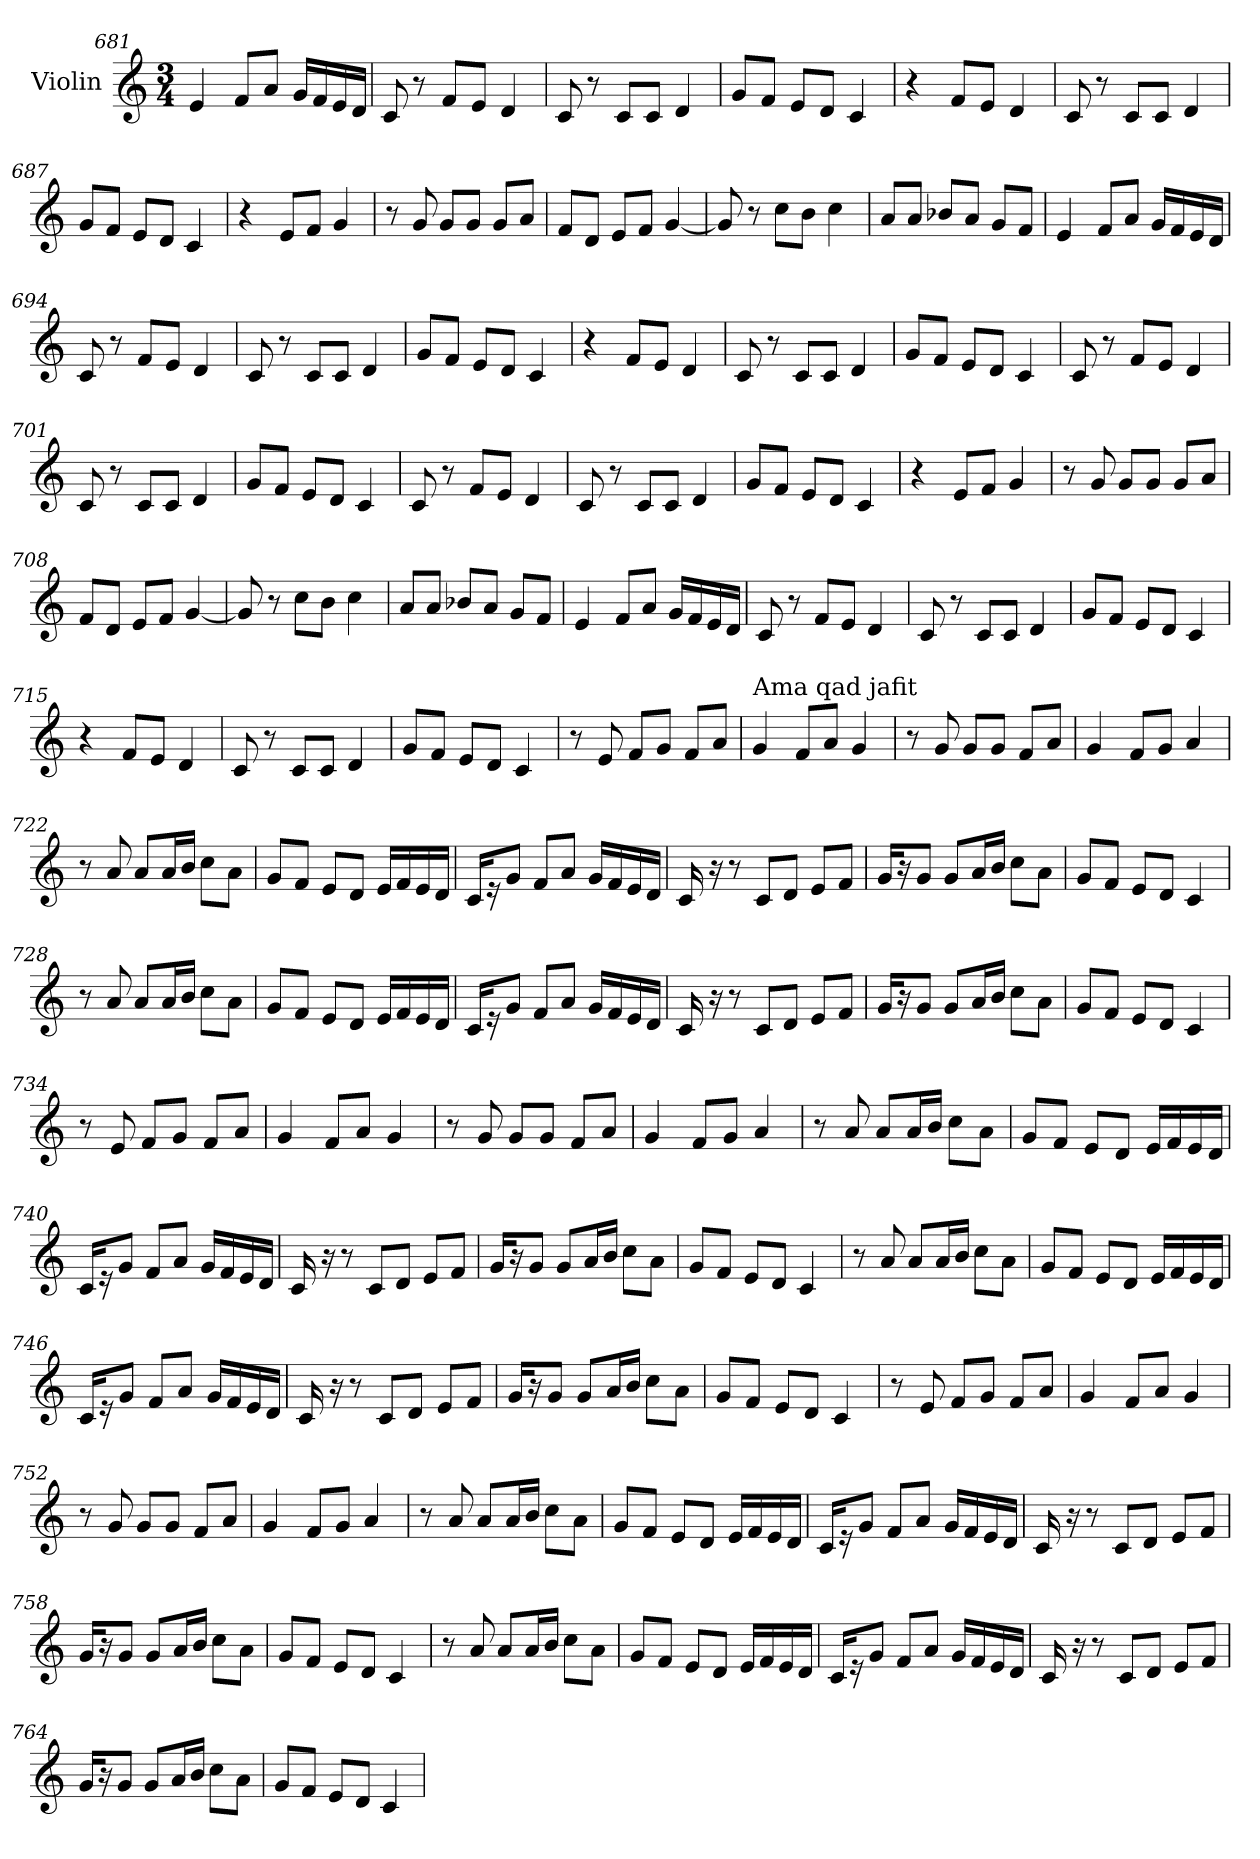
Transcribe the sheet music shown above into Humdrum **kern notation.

**kern
*part1
*staff1
*I"Violin
*clefG2
*k[]
*M3/4
=681
4e/
8f/L
8a/J
16g/LL
16f/
16e/
16d/JJ
=682
8c/
8r
8f/L
8e/J
4d/
=683
8c/
8r
8c/L
8c/J
4d/
!!LO:LB:g=z
=684
8g/L
8f/J
8e/L
8d/J
4c/
=685
4r
8f/L
8e/J
4d/
=686
8c/
8r
8c/L
8c/J
4d/
=687
8g/L
8f/J
8e/L
8d/J
4c/
=688
4r
8e/L
8f/J
4g/
=689
8r
8g/
8g/L
8g/J
8g/L
8a/J
!!LO:LB:g=z
=690
8f/L
8d/J
8e/L
8f/J
[4g/
=691
8g/]
8r
8cc\L
8b\J
4cc\
=692
8a/L
8a/J
8b-X/L
8a/J
8g/L
8f/J
=693
4e/
8f/L
8a/J
16g/LL
16f/
16e/
16d/JJ
=694
8c/
8r
8f/L
8e/J
4d/
=695
8c/
8r
8c/L
8c/J
4d/
!!LO:LB:g=z
=696
8g/L
8f/J
8e/L
8d/J
4c/
=697
4r
8f/L
8e/J
4d/
=698
8c/
8r
8c/L
8c/J
4d/
=699
8g/L
8f/J
8e/L
8d/J
4c/
=700
8c/
8r
8f/L
8e/J
4d/
=701
8c/
8r
8c/L
8c/J
4d/
!!LO:PB:g=z
=702
8g/L
8f/J
8e/L
8d/J
4c/
=703
8c/
8r
8f/L
8e/J
4d/
=704
8c/
8r
8c/L
8c/J
4d/
=705
8g/L
8f/J
8e/L
8d/J
4c/
=706
4r
8e/L
8f/J
4g/
=707
8r
8g/
8g/L
8g/J
8g/L
8a/J
!!LO:LB:g=z
=708
8f/L
8d/J
8e/L
8f/J
[4g/
=709
8g/]
8r
8cc\L
8b\J
4cc\
=710
8a/L
8a/J
8b-X/L
8a/J
8g/L
8f/J
=711
4e/
8f/L
8a/J
16g/LL
16f/
16e/
16d/JJ
=712
8c/
8r
8f/L
8e/J
4d/
=713
8c/
8r
8c/L
8c/J
4d/
!!LO:LB:g=z
=714
8g/L
8f/J
8e/L
8d/J
4c/
=715
4r
8f/L
8e/J
4d/
=716
8c/
8r
8c/L
8c/J
4d/
=717
8g/L
8f/J
8e/L
8d/J
4c/
=718
8r
8e/
8f/L
8g/J
8f/L
8a/J
=719
!LO:TX:a:t=Ama qad jafit
4g/
8f/L
8a/J
4g/
!!LO:LB:g=z
=720
8r
8g/
8g/L
8g/J
8f/L
8a/J
=721
4g/
8f/L
8g/J
4a/
=722
8r
8a/
8a/L
16a/L
16b/JJ
8cc\L
8a\J
=723
8g/L
8f/J
8e/L
8d/J
16e/LL
16f/
16e/
16d/JJ
=724
16c/KL
16r
8g/J
8f/L
8a/J
16g/LL
16f/
16e/
16d/JJ
!!LO:LB:g=z
=725
16c/
16r
8r
8c/L
8d/J
8e/L
8f/J
=726
16g/KL
16r
8g/J
8g/L
16a/L
16b/JJ
8cc\L
8a\J
=727
8g/L
8f/J
8e/L
8d/J
4c/
=728
8r
8a/
8a/L
16a/L
16b/JJ
8cc\L
8a\J
=729
8g/L
8f/J
8e/L
8d/J
16e/LL
16f/
16e/
16d/JJ
!!LO:LB:g=z
=730
16c/KL
16r
8g/J
8f/L
8a/J
16g/LL
16f/
16e/
16d/JJ
=731
16c/
16r
8r
8c/L
8d/J
8e/L
8f/J
=732
16g/KL
16r
8g/J
8g/L
16a/L
16b/JJ
8cc\L
8a\J
=733
8g/L
8f/J
8e/L
8d/J
4c/
=734
8r
8e/
8f/L
8g/J
8f/L
8a/J
!!LO:LB:g=z
=735
4g/
8f/L
8a/J
4g/
=736
8r
8g/
8g/L
8g/J
8f/L
8a/J
=737
4g/
8f/L
8g/J
4a/
=738
8r
8a/
8a/L
16a/L
16b/JJ
8cc\L
8a\J
=739
8g/L
8f/J
8e/L
8d/J
16e/LL
16f/
16e/
16d/JJ
=740
16c/KL
16r
8g/J
8f/L
8a/J
16g/LL
16f/
16e/
16d/JJ
!!LO:LB:g=z
=741
16c/
16r
8r
8c/L
8d/J
8e/L
8f/J
=742
16g/KL
16r
8g/J
8g/L
16a/L
16b/JJ
8cc\L
8a\J
=743
8g/L
8f/J
8e/L
8d/J
4c/
=744
8r
8a/
8a/L
16a/L
16b/JJ
8cc\L
8a\J
=745
8g/L
8f/J
8e/L
8d/J
16e/LL
16f/
16e/
16d/JJ
!!LO:PB:g=z
=746
16c/KL
16r
8g/J
8f/L
8a/J
16g/LL
16f/
16e/
16d/JJ
=747
16c/
16r
8r
8c/L
8d/J
8e/L
8f/J
=748
16g/KL
16r
8g/J
8g/L
16a/L
16b/JJ
8cc\L
8a\J
=749
8g/L
8f/J
8e/L
8d/J
4c/
=750
8r
8e/
8f/L
8g/J
8f/L
8a/J
!!LO:LB:g=z
=751
4g/
8f/L
8a/J
4g/
=752
8r
8g/
8g/L
8g/J
8f/L
8a/J
=753
4g/
8f/L
8g/J
4a/
=754
8r
8a/
8a/L
16a/L
16b/JJ
8cc\L
8a\J
=755
8g/L
8f/J
8e/L
8d/J
16e/LL
16f/
16e/
16d/JJ
=756
16c/KL
16r
8g/J
8f/L
8a/J
16g/LL
16f/
16e/
16d/JJ
!!LO:LB:g=z
=757
16c/
16r
8r
8c/L
8d/J
8e/L
8f/J
=758
16g/KL
16r
8g/J
8g/L
16a/L
16b/JJ
8cc\L
8a\J
=759
8g/L
8f/J
8e/L
8d/J
4c/
=760
8r
8a/
8a/L
16a/L
16b/JJ
8cc\L
8a\J
=761
8g/L
8f/J
8e/L
8d/J
16e/LL
16f/
16e/
16d/JJ
!!LO:LB:g=z
=762
16c/KL
16r
8g/J
8f/L
8a/J
16g/LL
16f/
16e/
16d/JJ
=763
16c/
16r
8r
8c/L
8d/J
8e/L
8f/J
=764
16g/KL
16r
8g/J
8g/L
16a/L
16b/JJ
8cc\L
8a\J
=765
8g/L
8f/J
8e/L
8d/J
4c/
=
*-
